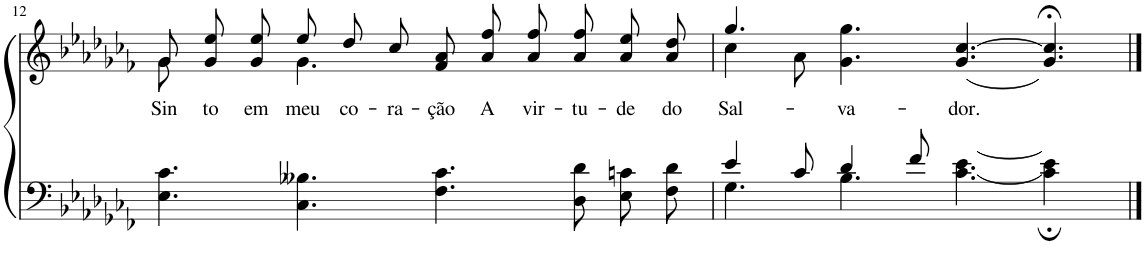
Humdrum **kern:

**kern	**kern	**text
*part2	*part1	*part1
*staff2	*staff1	*staff1
*I"Parte III e IV	*I"Parte I e II	*
!!LO:PB:g=z
*clefF4	*clefG2	*
*Trd2c3	*Trd2c3	*
*k[b-e-a-d-g-c-f-]	*k[b-e-a-d-g-c-f-]	*
*M12/8	*M12/8	*
=12	=12	=12
*	*^	*
!	!	!	!LO:LY:b
4.E-\ 4.c-\	8g-\L	8g-\	Sin-
!	!	!	!LO:LY:b
.	8g-\ 8ee-\	4ryy	to
!	!	!	!LO:LY:b
.	8g-\ 8ee-\J	.	em
!	!	!	!LO:LY:b
4.C-\ 4.B--X\	8ee-/L	4.g-\	-meu
!	!	!	!LO:LY:b
.	8dd-/	.	co-
!	!	!	!LO:LY:b
.	8cc-/J	.	-ra-
!	!	!	!LO:LY:b
4.F-\ 4.c-\	8f-\ 8a-\L	2.ryy	-ção
!	!	!	!LO:LY:b
.	8a-\ 8ff-\	.	A
!	!	!	!LO:LY:b
.	8a-\ 8ff-\J	.	vir-
!	!	!	!LO:LY:b
8D-\ 8d-\L	8a-\ 8ff-\L	.	-tu-
!	!	!	!LO:LY:b
8E-\ 8cn\	8a-\ 8ee-\	.	-de
!	!	!	!LO:LY:b
8F-\ 8d-\J	8a-\ 8dd-\J	.	do
=13	=13	=13	=13
*^	*	*	*
!	!	!	!	!LO:LY:b
4e-/	4.G-\	4.gg-/	4cc-\	Sal-
8c-/	.	.	8a-\	.
!	!	!	!	!LO:LY:b
4d-/	4.B-\	4.g-\ 4.gg-\	1ryy	-va-
8f-/	.	.	.	.
!	!	!	!	!LO:LY:b
4.ryy	[4.c-\ [4.e-\	[4.g-/ [4.cc-/	.	-dor.
4.ryy	4c-\]; 4e-\];	4.g-/];< 4.cc-/];<	.	.
.	8ryy	.	8ryy	.
*v	*v	*	*	*
*	*v	*v	*
==	==	==
*-	*-	*-
